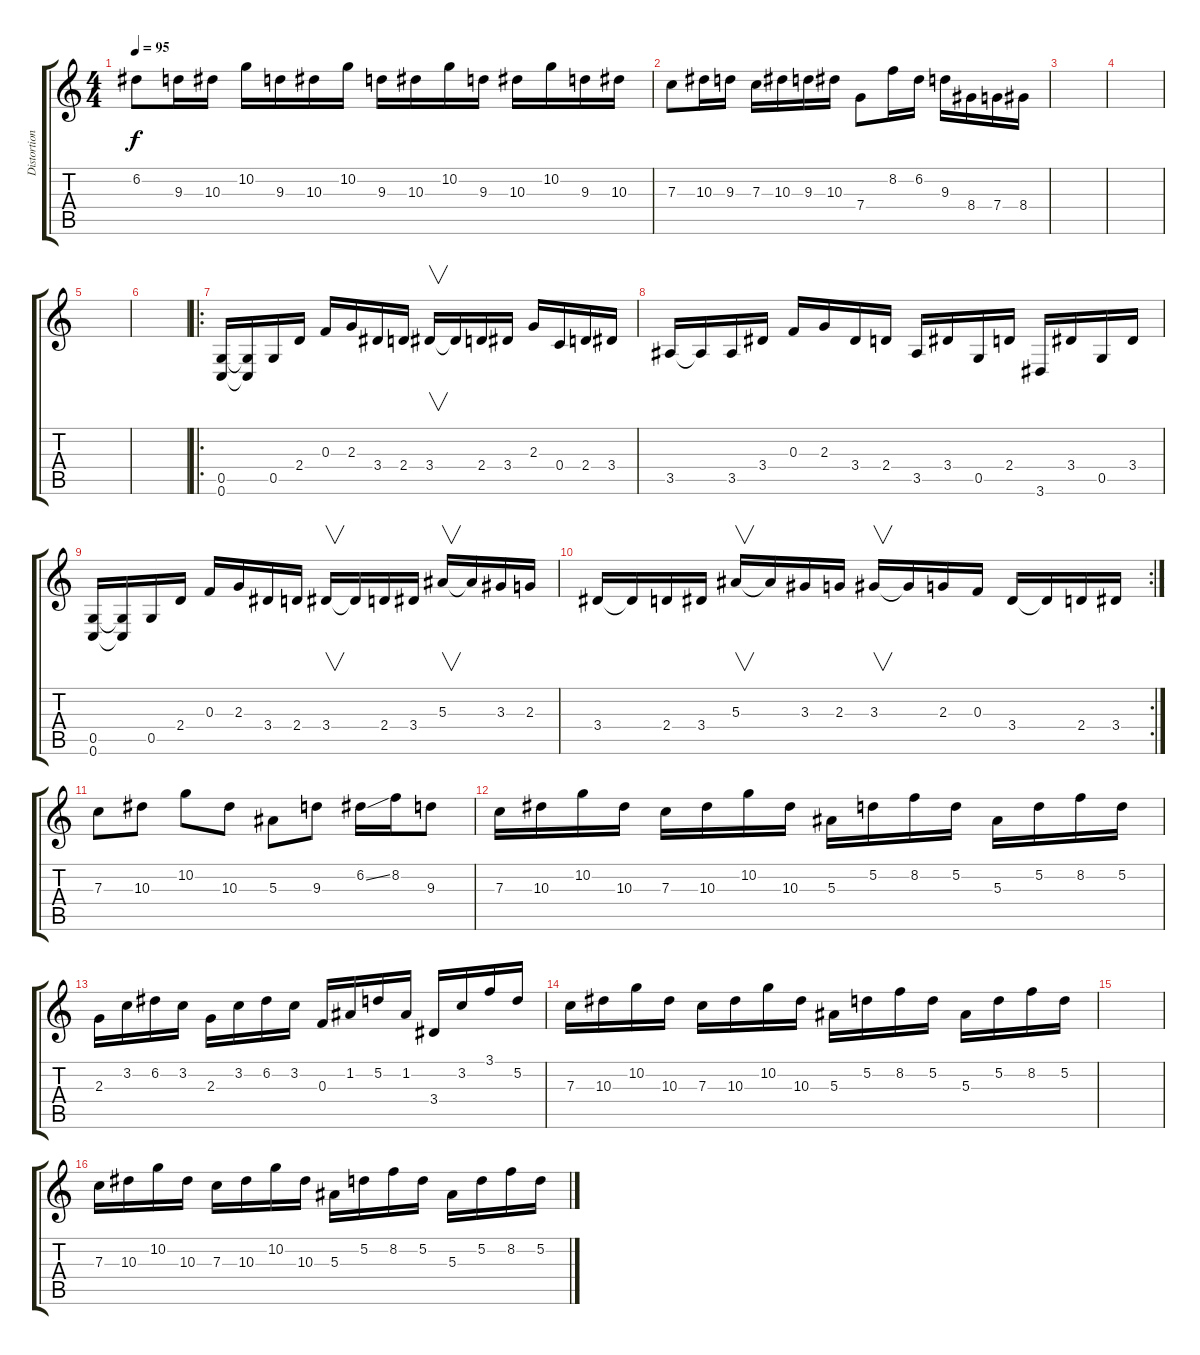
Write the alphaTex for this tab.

\track ("Distortion Guitar 3" "Distortion") {instrument overdrivenguitar}
\staff {score tabs}
\tuning (D4 A3 F3 C3 G2 C2) {hide}
\ts (4 4)
\tempo 95
\clef g2
\ks c
6.2.8{dy f} 9.3.16 10.3.16 10.2.16 9.3.16 10.3.16 10.2.16 9.3.16 10.3.16 10.2.16 9.3.16 10.3.16 10.2.16 9.3.16 10.3.16 |
7.3.8 10.3.16 9.3.16 7.3.16 10.3.16 9.3.16 10.3.16 7.4.8 8.2.16 6.2.16 9.3.16 8.4.16 7.4.16 8.4.16 |
|
|
|
|
\ro
(0.5 0.6).16 (0.5{t} 0.6{t}).16 0.5.16 2.4.16 0.3.16 2.3.16 3.4.16 2.4.16 3.4.16{v} 3.4{t}.16 2.4.16 3.4.16 2.3.16 0.4.16 2.4.16 3.4.16 |
3.5.16 3.5{t}.16 3.5.16 3.4.16 0.3.16 2.3.16 3.4.16 2.4.16 3.5.16 3.4.16 0.5.16 2.4.16 3.6.16 3.4.16 0.5.16 3.4.16 |
(0.5 0.6).16 (0.5{t} 0.6{t}).16 0.5.16 2.4.16 0.3.16 2.3.16 3.4.16 2.4.16 3.4.16{v} 3.4{t}.16 2.4.16 3.4.16 5.3.16{v} 5.3{t}.16 3.3.16 2.3.16 |
\rc 2
3.4.16 3.4{t}.16 2.4.16 3.4.16 5.3.16{v} 5.3{t}.16 3.3.16 2.3.16 3.3.16{v} 3.3{t}.16 2.3.16 0.3.16 3.4.16 3.4{t}.16 2.4.16 3.4.16 |
7.3.8 10.3.8 10.2.8 10.3.8 5.3.8 9.3.8 6.2{ss}.16 8.2.16 9.3.8 |
7.3.16 10.3.16 10.2.16 10.3.16 7.3.16 10.3.16 10.2.16 10.3.16 5.3.16 5.2.16 8.2.16 5.2.16 5.3.16 5.2.16 8.2.16 5.2.16 |
2.3.16 3.2.16 6.2.16 3.2.16 2.3.16 3.2.16 6.2.16 3.2.16 0.3.16 1.2.16 5.2.16 1.2.16 3.4.16 3.2.16 3.1.16 5.2.16 |
7.3.16 10.3.16 10.2.16 10.3.16 7.3.16 10.3.16 10.2.16 10.3.16 5.3.16 5.2.16 8.2.16 5.2.16 5.3.16 5.2.16 8.2.16 5.2.16 |
|
7.3.16{volume 14} 10.3.16 10.2.16 10.3.16 7.3.16 10.3.16{volume 12} 10.2.16 10.3.16 5.3.16 5.2.16 8.2.16{volume 10} 5.2.16 5.3.16 5.2.16 8.2.16 5.2.16{volume 8}
